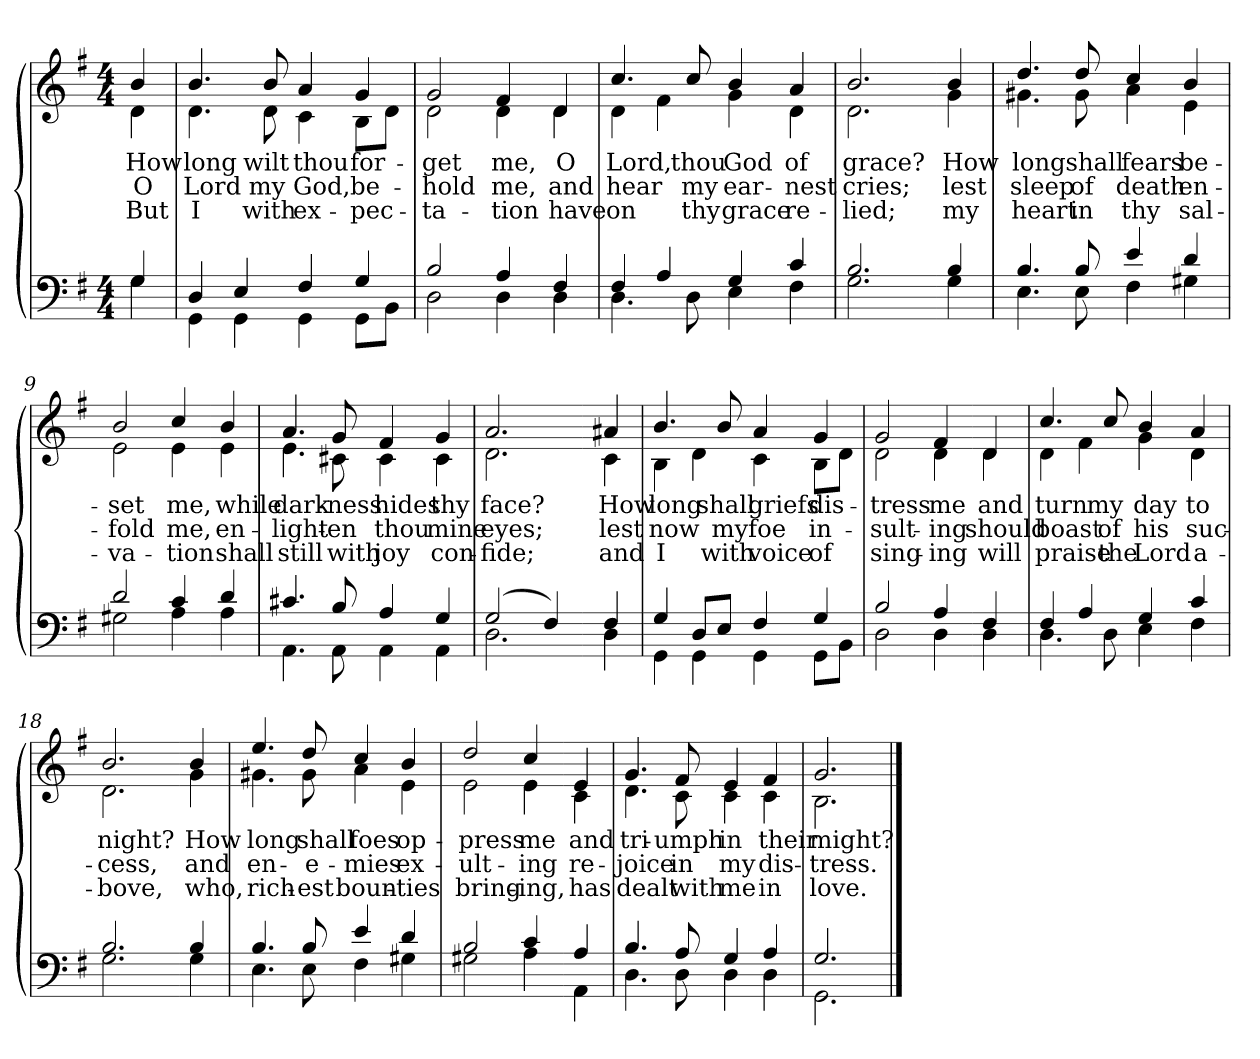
**kern	**kern	**text	**text	**text
*part2	*part1	*part1	*part1	*part1
*staff2	*staff1	*staff1	*staff1	*staff1
*clefF4	*clefG2	*	*	*
*k[f#]	*k[f#]	*	*	*
*M4/4	*M4/4	*	*	*
=1	=1	=1	=1	=1
*^	*	*	*	*
!	!	!LO:TX:b:i:t=Verse	!	!	!
!	!	!	!LO:LY:b	!LO:LY:b	!LO:LY:b
*	*	*^	*	*	*
4G/	4G\	4b/	4d\	How	O	But
=2	=2	=2	=2	=2	=2	=2
!	!	!	!	!LO:LY:b	!LO:LY:b	!LO:LY:b
4D/	4GG\	4.b/	4.d\	long	Lord	I
4E/	4GG\	.	.	.	.	.
!	!	!	!	!LO:LY:b	!LO:LY:b	!LO:LY:b
.	.	8b/	8d\	wilt	my	with
!	!	!	!	!LO:LY:b	!LO:LY:b	!LO:LY:b
4F#/	4GG\	4a/	4c\	thou	God,	ex-
!	!	!	!	!LO:LY:b	!LO:LY:b	!LO:LY:b
4G/	8GG\L	4g/	8B\L	for-	be-	-pec-
.	8BB\J	.	8d\J	.	.	.
=3	=3	=3	=3	=3	=3	=3
!	!	!	!	!LO:LY:b	!LO:LY:b	!LO:LY:b
2B/	2D\	2g/	2d\	-get	-hold	-ta-
!	!	!	!	!LO:LY:b	!LO:LY:b	!LO:LY:b
4A/	4D\	4f#/	4d\	me,	me,	-tion
!!LO:LB:g=z	!!
=4-	=4-	=4-	=4-	=4-	=4-	=4-
!	!	!	!	!LO:LY:b	!LO:LY:b	!LO:LY:b
4F#/	4D\	4d/	4d\	O	and	have
=5	=5	=5	=5	=5	=5	=5
!	!	!	!	!LO:LY:b	!LO:LY:b	!LO:LY:b
4F#/	4.D\	4.cc/	4d\	Lord,	hear	on
4A/	.	.	4f#\	.	.	.
!	!	!	!	!LO:LY:b	!LO:LY:b	!LO:LY:b
.	8D\	8cc/	.	thou	my	thy
!	!	!	!	!LO:LY:b	!LO:LY:b	!LO:LY:b
4G/	4E\	4b/	4g\	God	ear-	grace
!	!	!	!	!LO:LY:b	!LO:LY:b	!LO:LY:b
4c/	4F#\	4a/	4d\	of	-nest	re-
=6	=6	=6	=6	=6	=6	=6
!	!	!	!	!LO:LY:b	!LO:LY:b	!LO:LY:b
2.B/	2.G\	2.b/	2.d\	grace?	cries;	-lied;
!!LO:LB:g=z	!!
=7-	=7-	=7-	=7-	=7-	=7-	=7-
!	!	!	!	!LO:LY:b	!LO:LY:b	!LO:LY:b
4B/	4G\	4b/	4g\	How	lest	my
=8	=8	=8	=8	=8	=8	=8
!	!	!	!	!LO:LY:b	!LO:LY:b	!LO:LY:b
4.B/	4.E\	4.dd/	4.g#X\	long	sleep	heart
!	!	!	!	!LO:LY:b	!LO:LY:b	!LO:LY:b
8B/	8E\	8dd/	8g#\	shall	of	in
!	!	!	!	!LO:LY:b	!LO:LY:b	!LO:LY:b
4e/	4F#\	4cc/	4a\	fears	death	thy
!	!	!	!	!LO:LY:b	!LO:LY:b	!LO:LY:b
4d/	4G#X\	4b/	4e\	be-	en-	sal-
=9	=9	=9	=9	=9	=9	=9
!	!	!	!	!LO:LY:b	!LO:LY:b	!LO:LY:b
2d/	2G#X\	2b/	2e\	-set	-fold	-va-
!	!	!	!	!LO:LY:b	!LO:LY:b	!LO:LY:b
4c/	4A\	4cc/	4e\	me,	me,	-tion
!!LO:LB:g=z	!!
=10-	=10-	=10-	=10-	=10-	=10-	=10-
!	!	!	!	!LO:LY:b	!LO:LY:b	!LO:LY:b
4d/	4A\	4b/	4e\	while	en-	shall
=11	=11	=11	=11	=11	=11	=11
!	!	!	!	!LO:LY:b	!LO:LY:b	!LO:LY:b
4.c#X/	4.AA\	4.a/	4.e\	dark-	-light-	still
!	!	!	!	!LO:LY:b	!LO:LY:b	!LO:LY:b
8B/	8AA\	8g/	8c#X\	-ness	-en	with
!	!	!	!	!LO:LY:b	!LO:LY:b	!LO:LY:b
4A/	4AA\	4f#/	4c#\	hides	thou	joy
!	!	!	!	!LO:LY:b	!LO:LY:b	!LO:LY:b
4G/	4AA\	4g/	4c#\	thy	mine	con-
=12	=12	=12	=12	=12	=12	=12
!	!	!	!	!LO:LY:b	!LO:LY:b	!LO:LY:b
(>2G/	2.D\	2.a/	2.d\	face?	eyes;	-fide;
4F#/)	.	.	.	.	.	.
!!LO:LB:g=z	!!
=13-	=13-	=13-	=13-	=13-	=13-	=13-
!	!	!	!	!LO:LY:b	!LO:LY:b	!LO:LY:b
4F#/	4D\	4a#X/	4c\	How	lest	and
=14	=14	=14	=14	=14	=14	=14
!	!	!	!	!LO:LY:b	!LO:LY:b	!LO:LY:b
4G/	4GG\	4.b/	4B\	long	now	I
8D/L	4GG\	.	4d\	.	.	.
!	!	!	!	!LO:LY:b	!LO:LY:b	!LO:LY:b
8E/J	.	8b/	.	shall	my	with
!	!	!	!	!LO:LY:b	!LO:LY:b	!LO:LY:b
4F#/	4GG\	4a/	4c\	griefs	foe	voice
!	!	!	!	!LO:LY:b	!LO:LY:b	!LO:LY:b
4G/	8GG\L	4g/	8B\L	dis-	in-	of
.	8BB\J	.	8d\J	.	.	.
=15	=15	=15	=15	=15	=15	=15
!	!	!	!	!LO:LY:b	!LO:LY:b	!LO:LY:b
2B/	2D\	2g/	2d\	-tress	-sult-	sing-
!	!	!	!	!LO:LY:b	!LO:LY:b	!LO:LY:b
4A/	4D\	4f#/	4d\	me	-ing	-ing
!!LO:LB:g=z	!!
=16-	=16-	=16-	=16-	=16-	=16-	=16-
!	!	!	!	!LO:LY:b	!LO:LY:b	!LO:LY:b
4F#/	4D\	4d/	4d\	and	should	will
=17	=17	=17	=17	=17	=17	=17
!	!	!	!	!LO:LY:b	!LO:LY:b	!LO:LY:b
4F#/	4.D\	4.cc/	4d\	turn	boast	praise
4A/	.	.	4f#\	.	.	.
!	!	!	!	!LO:LY:b	!LO:LY:b	!LO:LY:b
.	8D\	8cc/	.	my	of	the
!	!	!	!	!LO:LY:b	!LO:LY:b	!LO:LY:b
4G/	4E\	4b/	4g\	day	his	Lord
!	!	!	!	!LO:LY:b	!LO:LY:b	!LO:LY:b
4c/	4F#\	4a/	4d\	to	suc-	a-
=18	=18	=18	=18	=18	=18	=18
!	!	!	!	!LO:LY:b	!LO:LY:b	!LO:LY:b
2.B/	2.G\	2.b/	2.d\	night?	-cess,	-bove,
!!LO:LB:g=z	!!
=19-	=19-	=19-	=19-	=19-	=19-	=19-
!	!	!	!	!LO:LY:b	!LO:LY:b	!LO:LY:b
4B/	4G\	4b/	4g\	How	and	who,
=20	=20	=20	=20	=20	=20	=20
!	!	!	!	!LO:LY:b	!LO:LY:b	!LO:LY:b
4.B/	4.E\	4.ee/	4.g#X\	long	en-	rich-
!	!	!	!	!LO:LY:b	!LO:LY:b	!LO:LY:b
8B/	8E\	8dd/	8g#\	shall	-e-	-est
!	!	!	!	!LO:LY:b	!LO:LY:b	!LO:LY:b
4e/	4F#\	4cc/	4a\	foes	-mies	boun-
!	!	!	!	!LO:LY:b	!LO:LY:b	!LO:LY:b
4d/	4G#X\	4b/	4e\	op-	ex-	-ties
=21	=21	=21	=21	=21	=21	=21
!	!	!	!	!LO:LY:b	!LO:LY:b	!LO:LY:b
2B/	2G#X\	2dd/	2e\	-press	-ult-	bring-
!	!	!	!	!LO:LY:b	!LO:LY:b	!LO:LY:b
4c/	4A\	4cc/	4e\	me	-ing	-ing,
!!LO:LB:g=z	!!
=22-	=22-	=22-	=22-	=22-	=22-	=22-
!	!	!	!	!LO:LY:b	!LO:LY:b	!LO:LY:b
4A/	4AA\	4e/	4c\	and	re-	has
=23	=23	=23	=23	=23	=23	=23
!	!	!	!	!LO:LY:b	!LO:LY:b	!LO:LY:b
4.B/	4.D\	4.g/	4.d\	tri-	-joice	dealt
!	!	!	!	!LO:LY:b	!LO:LY:b	!LO:LY:b
8A/	8D\	8f#/	8c\	-umph	in	with
!	!	!	!	!LO:LY:b	!LO:LY:b	!LO:LY:b
4G/	4D\	4e/	4c\	in	my	me
!	!	!	!	!LO:LY:b	!LO:LY:b	!LO:LY:b
4A/	4D\	4f#/	4c\	their	dis-	in
=24	=24	=24	=24	=24	=24	=24
!	!	!	!	!LO:LY:b	!LO:LY:b	!LO:LY:b
2.G/	2.GG\	2.g/	2.B\	might?	-tress.	love.
*v	*v	*	*	*	*	*
*	*v	*v	*	*	*
==	==	==	==	==
*-	*-	*-	*-	*-
